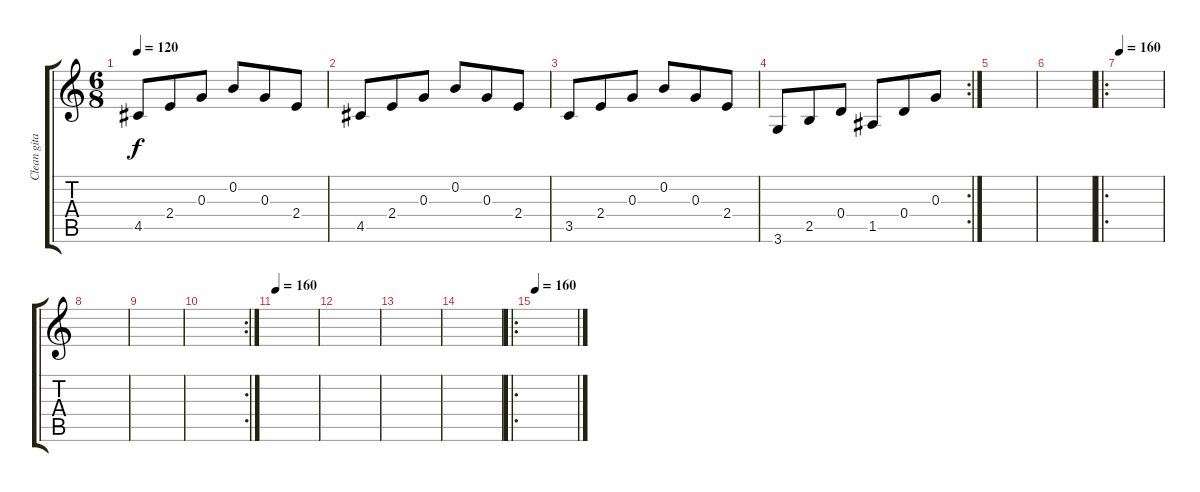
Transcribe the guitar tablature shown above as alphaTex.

\track ("Clean gitar" "Clean gita") {instrument acousticguitarsteel}
\staff {score tabs}
\tuning (E4 B3 G3 D3 A2 E2) {hide}
\ts (6 8)
\tempo 120
\clef g2
\ks c
4.5.8{dy f} 2.4.8 0.3.8 0.2.8 0.3.8 2.4.8 |
4.5.8 2.4.8 0.3.8 0.2.8 0.3.8 2.4.8 |
3.5.8 2.4.8 0.3.8 0.2.8 0.3.8 2.4.8 |
\rc 2
3.6.8 2.5.8 0.4.8 1.5.8 0.4.8 0.3.8 |
|
|
\ro
\tempo 160
|
|
|
\rc 2
|
\tempo 160
|
|
|
|
\ro
\tempo 160
